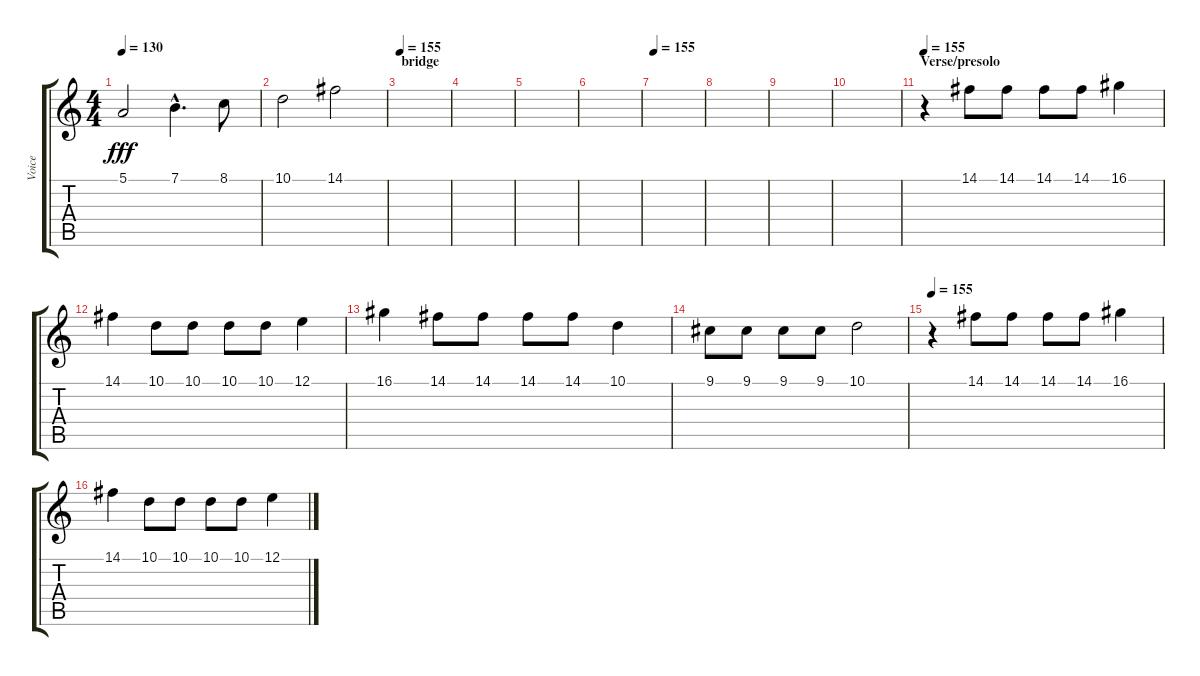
\track ("Voice" "Voice") {instrument choiraahs}
\staff {score tabs}
\tuning (E4 B3 G3 D3 A2 E2) {hide}
\ts (4 4)
\tempo 130
\clef g2
\ks c
5.1.2{dy fff} 7.1{hac}.4{d} 8.1.8 |
10.1.2 14.1.2 |
\section ("" "bridge")
\tempo 155
|
|
|
|
\tempo 155
|
|
|
|
\section ("" "Verse/presolo")
\tempo 155
r.4 14.1.8 14.1.8 14.1.8 14.1.8 16.1.4 |
14.1.4 10.1.8 10.1.8 10.1.8 10.1.8 12.1.4 |
16.1.4 14.1.8 14.1.8 14.1.8 14.1.8 10.1.4 |
9.1.8 9.1.8 9.1.8 9.1.8 10.1.2 |
\tempo 155
r.4 14.1.8 14.1.8 14.1.8 14.1.8 16.1.4 |
14.1.4 10.1.8 10.1.8 10.1.8 10.1.8 12.1.4
